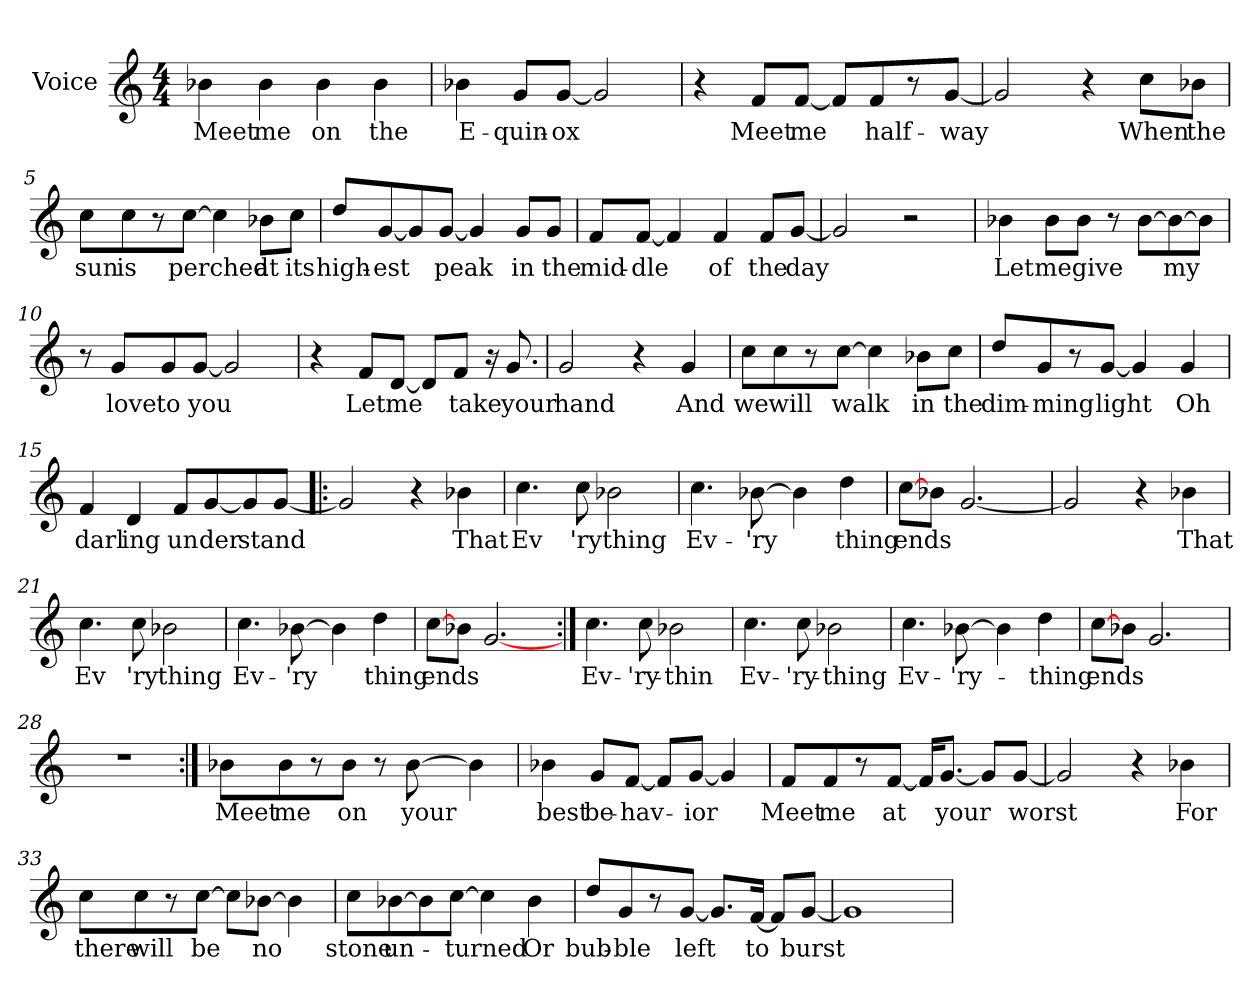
**kern	**text
*part1	*part1
*staff1	*staff1
*I"Voice	*
*I'V	*
*clefG2	*
*k[]	*
*C:	*
*M4/4	*
=1	=1
4b-X\	Meet
4b-\	me
4b-\	on
4b-\	the
=2	=2
4b-X\	E-
8g/L	-quin-
[8g/J	-ox
2g/]	.
=3	=3
4r	.
8f/L	Meet
[8f/J	me
8f/L]	.
8f/	half-
8r	.
[8g/J	-way
=4	=4
2g/]	.
4r	.
8cc\L	When
8b-X\J	the
!!LO:LB:g=z
=5	=5
8cc\L	sun
8cc\	is
8r	.
[8cc\J	perched
4cc\]	.
8b-X\L	at
8cc\J	its
=6	=6
8dd/L	high-
[8g/	-est
8g/]	.
[8g/J	peak
4g/]	.
8g/L	in
8g/J	the
=7	=7
8f/L	mid-
[8f/J	-dle
4f/]	.
4f/	of
8f/L	the
[8g/J	day
=8	=8
2g/]	.
2r	.
!!LO:LB:g=z
=9	=9
4b-X\	Let
8b-\L	me
8b-\J	give
8r	.
[8b-\L	.
8b-\_	my
8b-\J]	.
=10	=10
8r	.
8g/L	love
8g/	to
[8g/J	you
2g/]	.
=11	=11
4r	.
8f/L	Let
[8d/J	me
8d/L]	.
8f/J	take
16r	.
8.g/	your
=12	=12
2g/	hand
4r	.
4g/	And
!!LO:LB:g=z
=13	=13
8cc\L	we
8cc\	will
8r	.
[8cc\J	walk
4cc\]	.
8b-X\L	in
8cc\J	the
=14	=14
8dd/L	dim-
8g/	-ming
8r	.
[8g/J	light
4g/]	.
4g/	Oh
=15	=15
4f/	darl
4d/	ing
8f/L	un
[8g/	der
8g/]	stand
[8g/J	.
!!LO:LB:g=z
=16!|:	=16!|:
2g/]	.
4r	.
4b-X\	That
=17	=17
4.cc\	Ev
8cc\	'ry
2b-X\	thing
=18	=18
4.cc\	Ev-
[8b-X\	-'ry
4b-\]	.
4dd\	thing
=19	=19
[8cc\L	ends
8b-X\J	.
[2.g/	.
!!LO:LB:g=z
=20	=20
2g/]	.
4r	.
4b-X\	That
=21	=21
4.cc\	Ev
8cc\	'ry
2b-X\	thing
=22	=22
4.cc\	Ev-
[8b-X\	-'ry
4b-\]	.
4dd\	thing
=23	=23
[8cc\L	ends
8b-X\J	.
[2.g/	.
!!LO:LB:g=z
=24:|!	=24:|!
4.cc\	Ev-
8cc\	-'ry-
2b-X\	-thin
=25	=25
4.cc\	Ev-
8cc\	-'ry-
2b-X\	-thing
=26	=26
4.cc\	Ev-
[8b-X\	-'ry-
4b-\]	.
4dd\	-thing
=27	=27
[8cc\L	ends
8b-X\J	.
2.g/	.
=28	=28
1r	.
!!LO:LB:g=z
=29:|!	=29:|!
8b-X\L	Meet
8b-\	me
8r	.
8b-\J	on
8r	.
[8b-\	your
4b-\]	.
=30	=30
4b-X\	best
8g/L	be-
[8f/J	-hav-
8f/L]	.
[8g/J	-ior
4g/]	.
=31	=31
8f/L	Meet
8f/	me
8r	.
[8f/J	at
16f/KL]	.
[8.g/J	your
8g/L]	.
[8g/J	worst
=32	=32
2g/]	.
4r	.
4b-X\	For
!!LO:LB:g=z
=33	=33
8cc\L	there
8cc\	will
8r	.
[8cc\J	be
8cc\L]	.
[8b-X\J	no
4b-\]	.
=34	=34
8cc\L	stone
[8b-X\	un-
8b-\]	.
[8cc\J	-turned
4cc\]	.
4b-\	Or
=35	=35
8dd/L	bub-
8g/	-ble
8r	.
[8g/J	left
8.g/L]	.
[16f/Jk	to
8f/L]	.
[8g/J	burst
=36	=36
1g]	.
=	=
*-	*-
